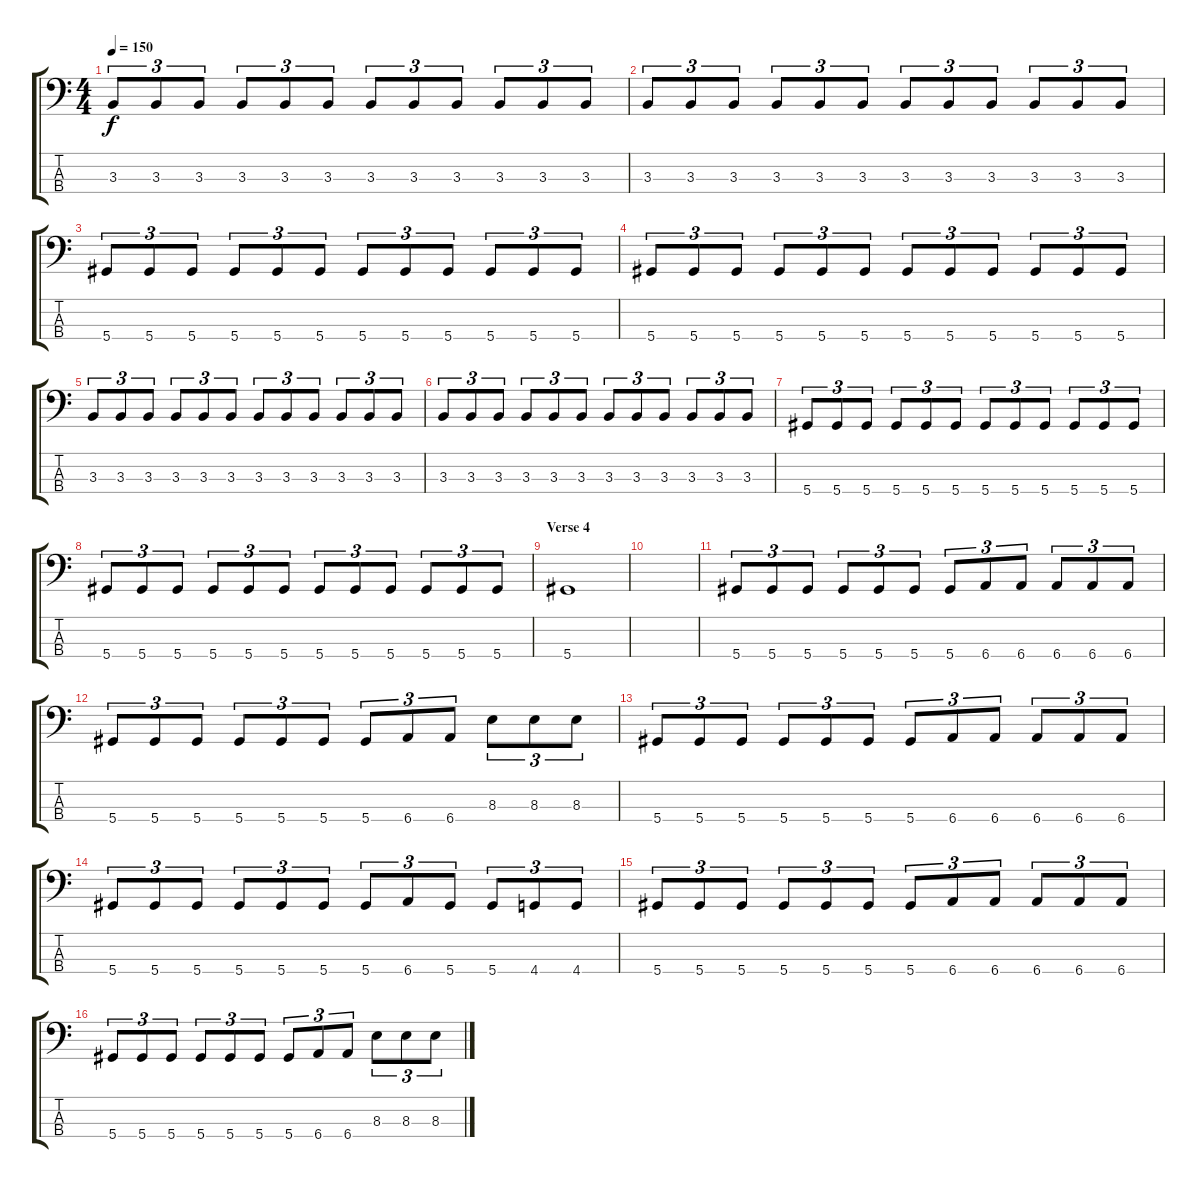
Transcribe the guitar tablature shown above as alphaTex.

\track "" {instrument electricbasspick}
\staff {score tabs}
\tuning (Gb2 Db2 Ab1 Eb1) {hide}
\ts (4 4)
\tempo 150
\clef f4
\ks c
3.3.8{tu (3 2) dy f} 3.3.8{tu (3 2)} 3.3.8{tu (3 2)} 3.3.8{tu (3 2)} 3.3.8{tu (3 2)} 3.3.8{tu (3 2)} 3.3.8{tu (3 2)} 3.3.8{tu (3 2)} 3.3.8{tu (3 2)} 3.3.8{tu (3 2)} 3.3.8{tu (3 2)} 3.3.8{tu (3 2)} |
3.3.8{tu (3 2)} 3.3.8{tu (3 2)} 3.3.8{tu (3 2)} 3.3.8{tu (3 2)} 3.3.8{tu (3 2)} 3.3.8{tu (3 2)} 3.3.8{tu (3 2)} 3.3.8{tu (3 2)} 3.3.8{tu (3 2)} 3.3.8{tu (3 2)} 3.3.8{tu (3 2)} 3.3.8{tu (3 2)} |
5.4.8{tu (3 2)} 5.4.8{tu (3 2)} 5.4.8{tu (3 2)} 5.4.8{tu (3 2)} 5.4.8{tu (3 2)} 5.4.8{tu (3 2)} 5.4.8{tu (3 2)} 5.4.8{tu (3 2)} 5.4.8{tu (3 2)} 5.4.8{tu (3 2)} 5.4.8{tu (3 2)} 5.4.8{tu (3 2)} |
5.4.8{tu (3 2)} 5.4.8{tu (3 2)} 5.4.8{tu (3 2)} 5.4.8{tu (3 2)} 5.4.8{tu (3 2)} 5.4.8{tu (3 2)} 5.4.8{tu (3 2)} 5.4.8{tu (3 2)} 5.4.8{tu (3 2)} 5.4.8{tu (3 2)} 5.4.8{tu (3 2)} 5.4.8{tu (3 2)} |
3.3.8{tu (3 2)} 3.3.8{tu (3 2)} 3.3.8{tu (3 2)} 3.3.8{tu (3 2)} 3.3.8{tu (3 2)} 3.3.8{tu (3 2)} 3.3.8{tu (3 2)} 3.3.8{tu (3 2)} 3.3.8{tu (3 2)} 3.3.8{tu (3 2)} 3.3.8{tu (3 2)} 3.3.8{tu (3 2)} |
3.3.8{tu (3 2)} 3.3.8{tu (3 2)} 3.3.8{tu (3 2)} 3.3.8{tu (3 2)} 3.3.8{tu (3 2)} 3.3.8{tu (3 2)} 3.3.8{tu (3 2)} 3.3.8{tu (3 2)} 3.3.8{tu (3 2)} 3.3.8{tu (3 2)} 3.3.8{tu (3 2)} 3.3.8{tu (3 2)} |
5.4.8{tu (3 2)} 5.4.8{tu (3 2)} 5.4.8{tu (3 2)} 5.4.8{tu (3 2)} 5.4.8{tu (3 2)} 5.4.8{tu (3 2)} 5.4.8{tu (3 2)} 5.4.8{tu (3 2)} 5.4.8{tu (3 2)} 5.4.8{tu (3 2)} 5.4.8{tu (3 2)} 5.4.8{tu (3 2)} |
5.4.8{tu (3 2)} 5.4.8{tu (3 2)} 5.4.8{tu (3 2)} 5.4.8{tu (3 2)} 5.4.8{tu (3 2)} 5.4.8{tu (3 2)} 5.4.8{tu (3 2)} 5.4.8{tu (3 2)} 5.4.8{tu (3 2)} 5.4.8{tu (3 2)} 5.4.8{tu (3 2)} 5.4.8{tu (3 2)} |
\section ("" "Verse 4")
5.4.1 |
|
5.4.8{tu (3 2)} 5.4.8{tu (3 2)} 5.4.8{tu (3 2)} 5.4.8{tu (3 2)} 5.4.8{tu (3 2)} 5.4.8{tu (3 2)} 5.4.8{tu (3 2)} 6.4.8{tu (3 2)} 6.4.8{tu (3 2)} 6.4.8{tu (3 2)} 6.4.8{tu (3 2)} 6.4.8{tu (3 2)} |
5.4.8{tu (3 2)} 5.4.8{tu (3 2)} 5.4.8{tu (3 2)} 5.4.8{tu (3 2)} 5.4.8{tu (3 2)} 5.4.8{tu (3 2)} 5.4.8{tu (3 2)} 6.4.8{tu (3 2)} 6.4.8{tu (3 2)} 8.3.8{tu (3 2)} 8.3.8{tu (3 2)} 8.3.8{tu (3 2)} |
5.4.8{tu (3 2)} 5.4.8{tu (3 2)} 5.4.8{tu (3 2)} 5.4.8{tu (3 2)} 5.4.8{tu (3 2)} 5.4.8{tu (3 2)} 5.4.8{tu (3 2)} 6.4.8{tu (3 2)} 6.4.8{tu (3 2)} 6.4.8{tu (3 2)} 6.4.8{tu (3 2)} 6.4.8{tu (3 2)} |
5.4.8{tu (3 2)} 5.4.8{tu (3 2)} 5.4.8{tu (3 2)} 5.4.8{tu (3 2)} 5.4.8{tu (3 2)} 5.4.8{tu (3 2)} 5.4.8{tu (3 2)} 6.4.8{tu (3 2)} 5.4.8{tu (3 2)} 5.4.8{tu (3 2)} 4.4.8{tu (3 2)} 4.4.8{tu (3 2)} |
5.4.8{tu (3 2)} 5.4.8{tu (3 2)} 5.4.8{tu (3 2)} 5.4.8{tu (3 2)} 5.4.8{tu (3 2)} 5.4.8{tu (3 2)} 5.4.8{tu (3 2)} 6.4.8{tu (3 2)} 6.4.8{tu (3 2)} 6.4.8{tu (3 2)} 6.4.8{tu (3 2)} 6.4.8{tu (3 2)} |
5.4.8{tu (3 2)} 5.4.8{tu (3 2)} 5.4.8{tu (3 2)} 5.4.8{tu (3 2)} 5.4.8{tu (3 2)} 5.4.8{tu (3 2)} 5.4.8{tu (3 2)} 6.4.8{tu (3 2)} 6.4.8{tu (3 2)} 8.3.8{tu (3 2)} 8.3.8{tu (3 2)} 8.3.8{tu (3 2)}
